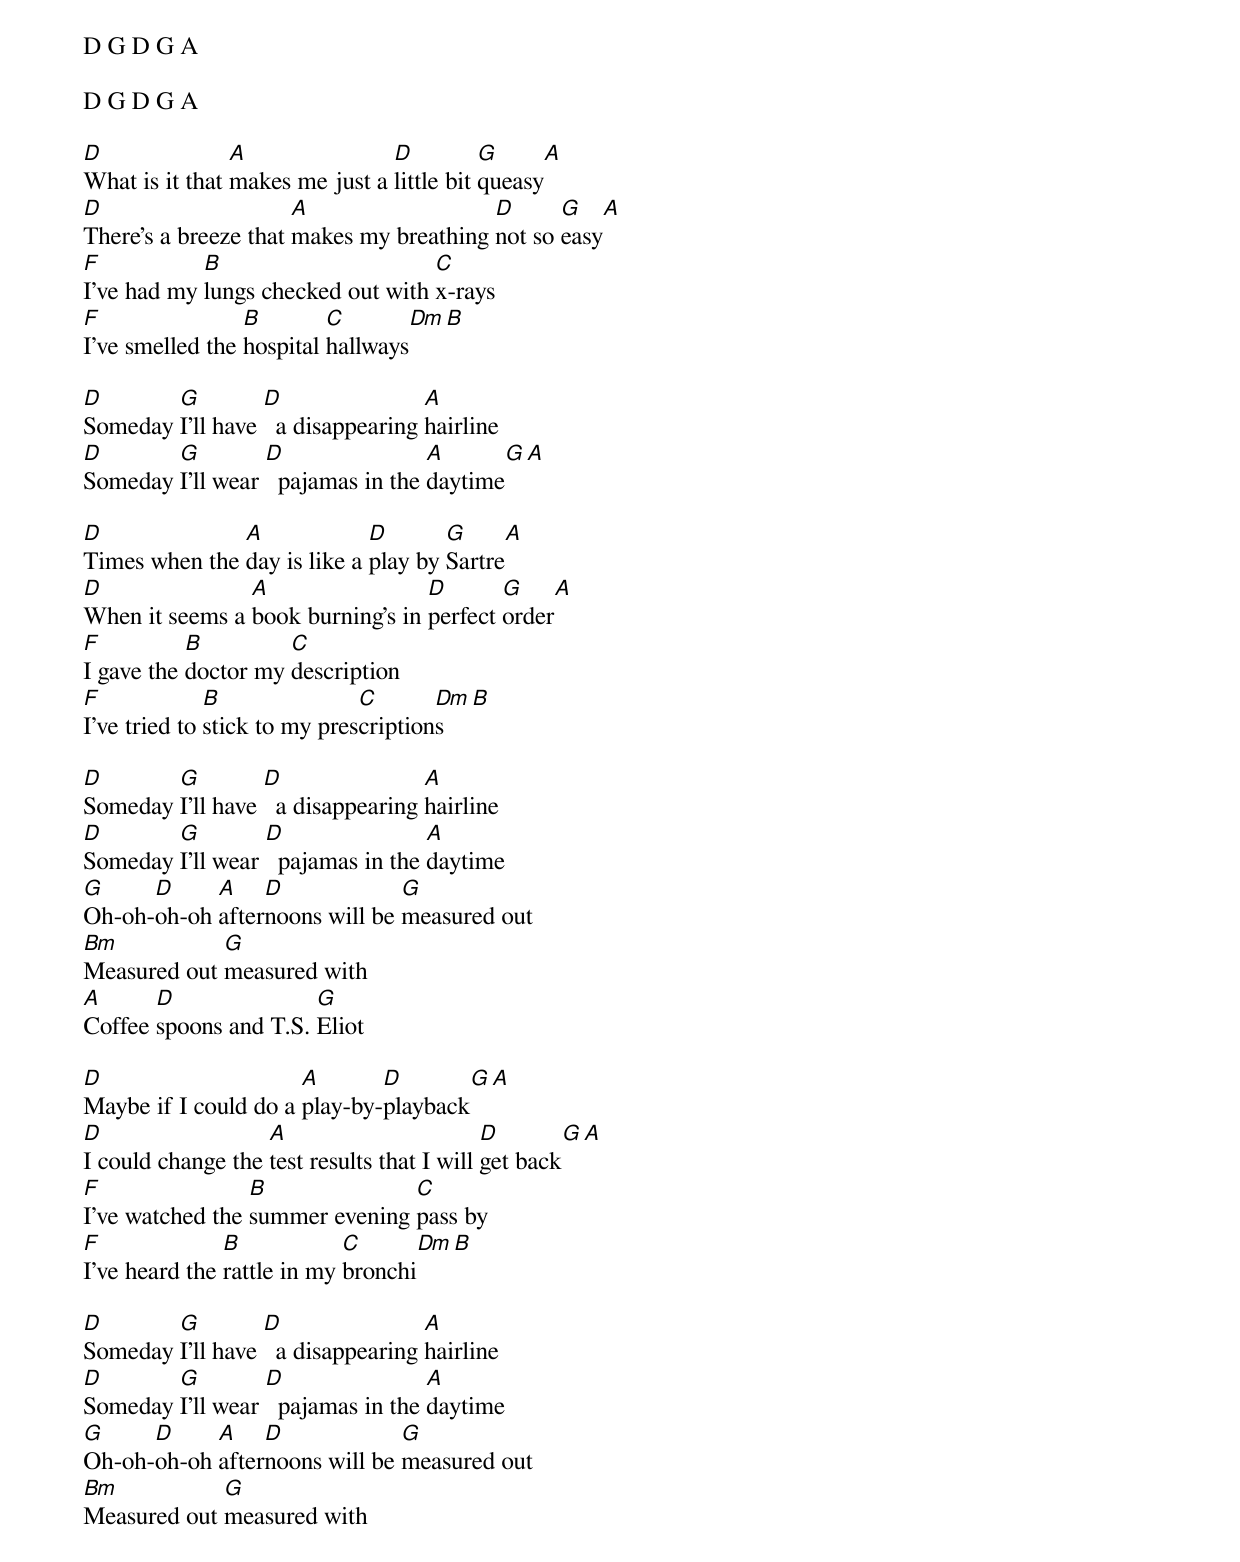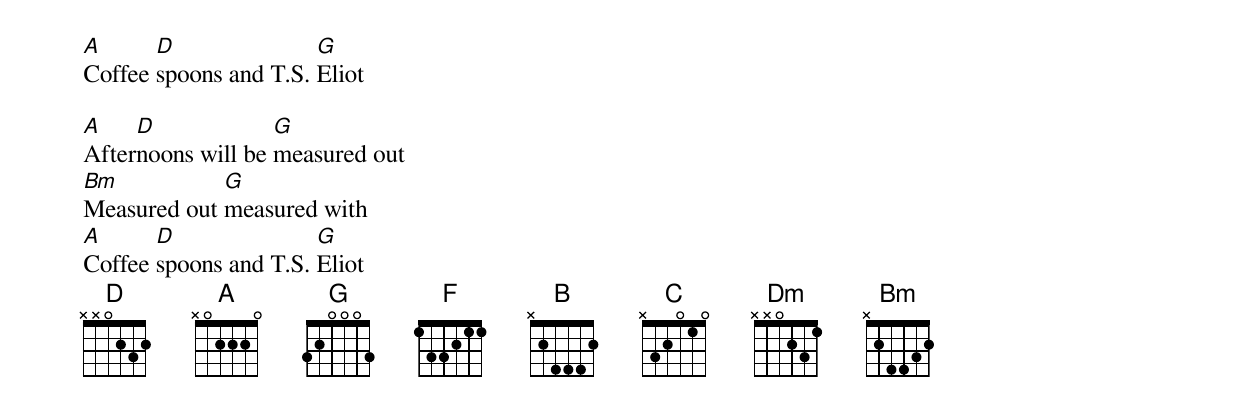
D G D G A

D G D G A

D               A               D          G       A
What is it that makes me just a little bit queasy
D                     A                  D      G       A
There's a breeze that makes my breathing not so easy
F           B                      C
I've had my lungs checked out with x-rays
F                B        C       Dm       B
I've smelled the hospital hallways

D       G         D                A
Someday I'll have   a disappearing hairline
D       G         D                A      G       A
Someday I'll wear   pajamas in the daytime

D              A             D       G       A
Times when the day is like a play by Sartre
D               A                 D       G       A
When it seems a book burning's in perfect order
F          B         C
I gave the doctor my description
F             B               C       Dm       B
I've tried to stick to my prescriptions

D       G         D                A
Someday I'll have   a disappearing hairline
D       G         D                A
Someday I'll wear   pajamas in the daytime
G     D     A    D             G
Oh-oh-oh-oh afternoons will be measured out
Bm           G
Measured out measured with
A      D               G
Coffee spoons and T.S. Eliot

D                     A       D          G       A
Maybe if I could do a play-by-playback
D                  A                        D          G       A
I could change the test results that I will get back
F                B              C
I've watched the summer evening pass by
F              B            C       Dm       B
I've heard the rattle in my bronchi

D       G         D                A
Someday I'll have   a disappearing hairline
D       G         D                A
Someday I'll wear   pajamas in the daytime
G     D     A    D             G
Oh-oh-oh-oh afternoons will be measured out
Bm           G
Measured out measured with
A      D               G
Coffee spoons and T.S. Eliot

A    D             G
Afternoons will be measured out
Bm           G
Measured out measured with
A      D               G
Coffee spoons and T.S. Eliot
